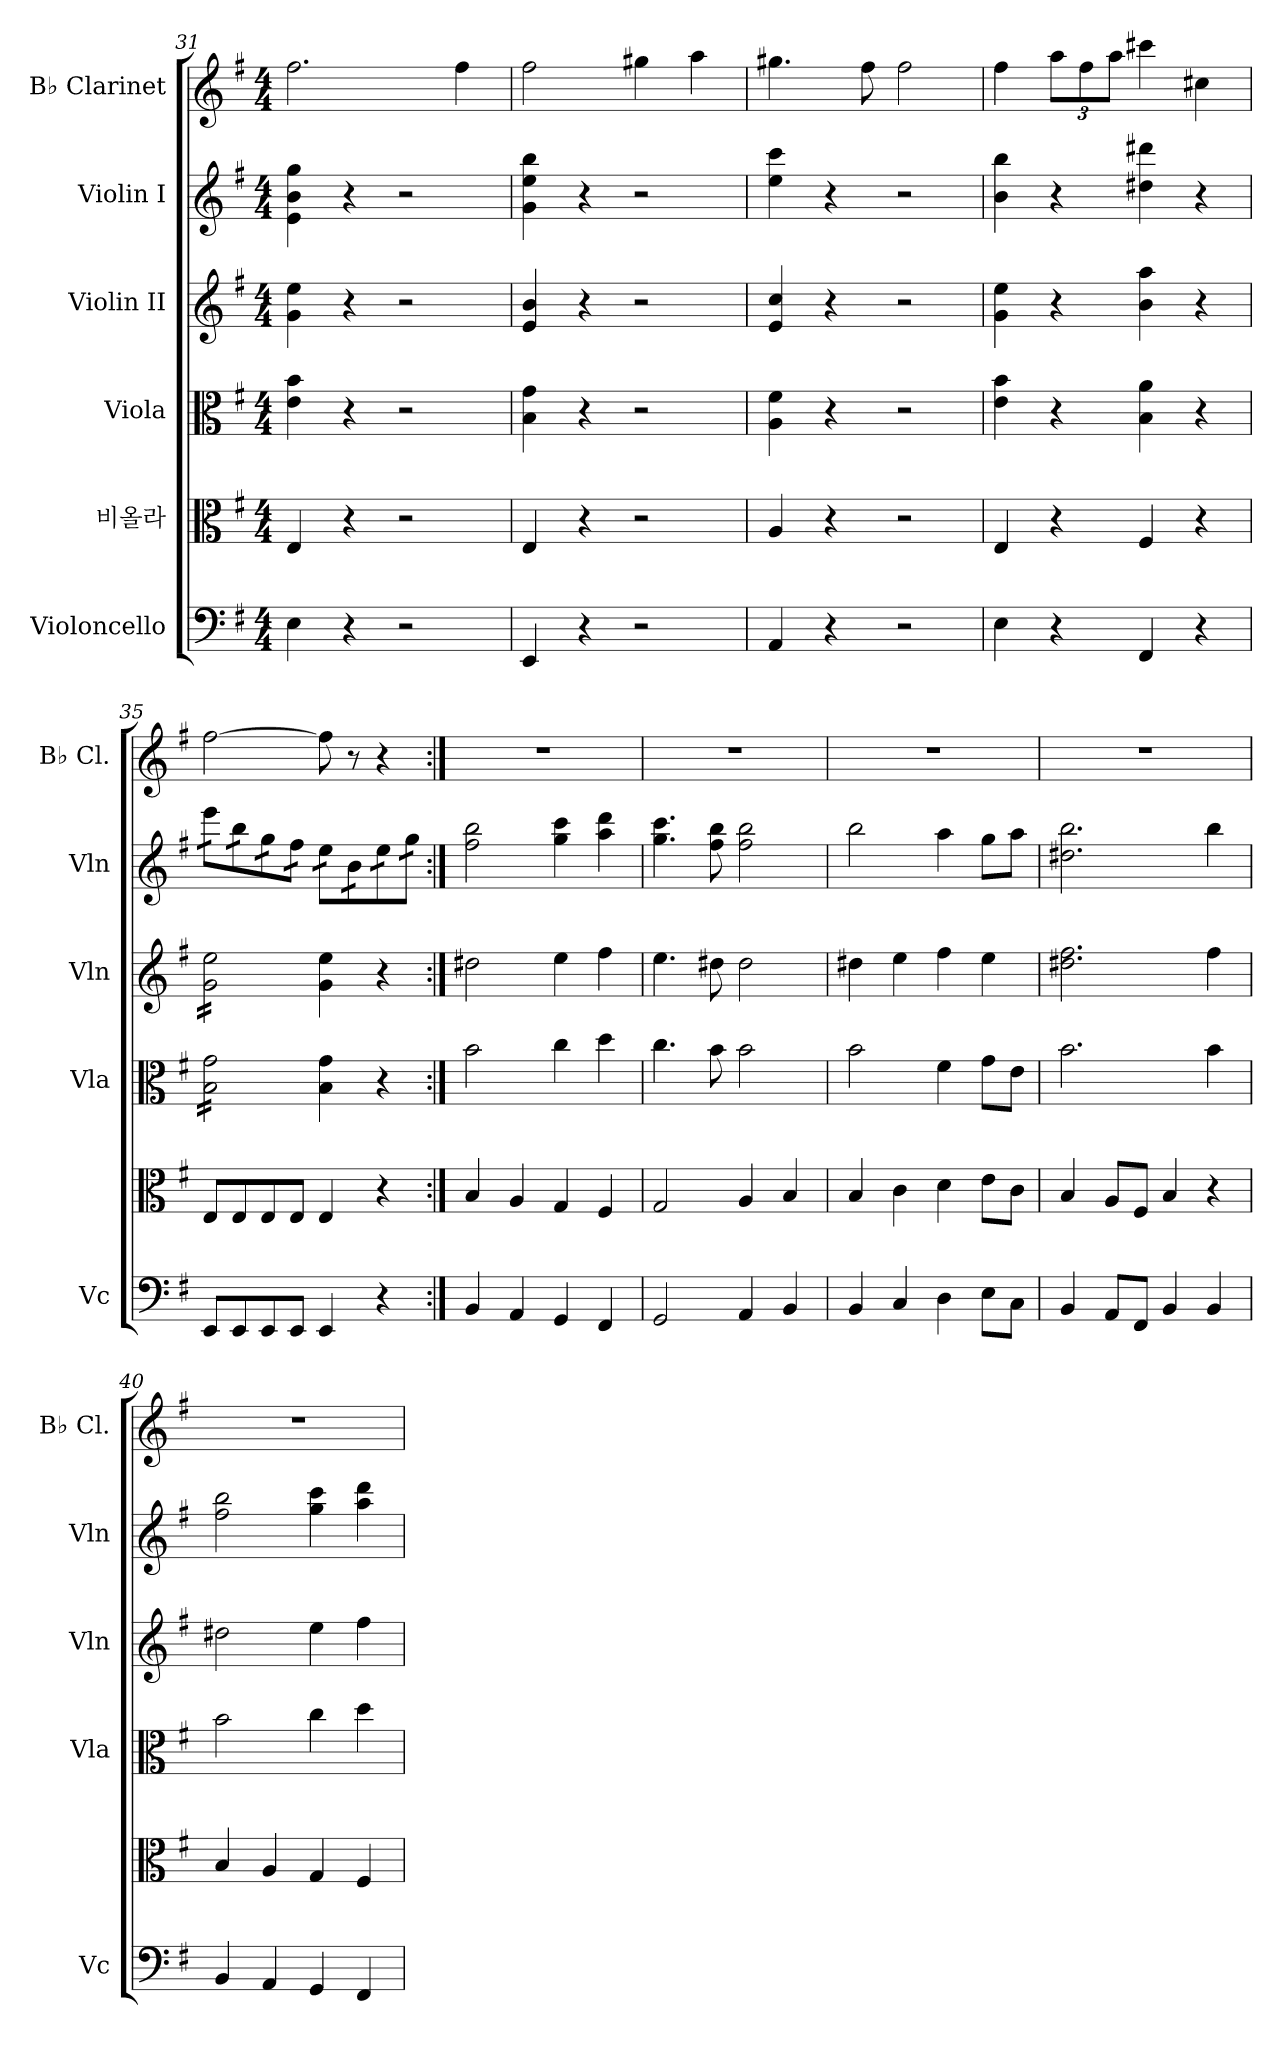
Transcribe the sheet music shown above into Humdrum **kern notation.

**kern	**kern	**kern	**kern	**kern	**kern
*part6	*part5	*part4	*part3	*part2	*part1
*staff6	*staff5	*staff4	*staff3	*staff2	*staff1
*I"Violoncello	*I"비올라	*I"Viola	*I"Violin II	*I"Violin I	*I"B♭ Clarinet
*I'Vc	*	*I'Vla	*I'Vln	*I'Vln	*I'B♭ Cl.
*clefF4	*clefC3	*clefC3	*clefG2	*clefG2	*clefG2
*	*	*	*	*	*ITrd1c2
*k[f#]	*k[f#]	*k[f#]	*k[f#]	*k[f#]	*k[b-]
*M4/4	*M4/4	*M4/4	*M4/4	*M4/4	*M4/4
=31	=31	=31	=31	=31	=31
4E\	4E/	4e\ 4b\	4g\ 4ee\	4e\ 4b\ 4gg\	2.ee\
4r	4r	4r	4r	4r	.
2r	2r	2r	2r	2r	.
.	.	.	.	.	4ee\
=32	=32	=32	=32	=32	=32
4EE/	4E/	4B\ 4g\	4e/ 4b/	4g\ 4ee\ 4bb\	2ee\
4r	4r	4r	4r	4r	.
2r	2r	2r	2r	2r	4ff#X\
.	.	.	.	.	4gg\
!!LO:PB:g=z
=33	=33	=33	=33	=33	=33
4AA/	4A/	4A\ 4f#\	4e/ 4cc/	4ee\ 4ccc\	4.ff#X\
4r	4r	4r	4r	4r	.
.	.	.	.	.	8ee\
2r	2r	2r	2r	2r	2ee\
=34	=34	=34	=34	=34	=34
4E\	4E/	4e\ 4b\	4g\ 4ee\	4b\ 4bb\	4ee\
*	*	*	*	*	*Xbrackettup
4r	4r	4r	4r	4r	12gg\L
.	.	.	.	.	12ee\
.	.	.	.	.	12gg\J
4FF#/	4F#/	4B\ 4a\	4b\ 4aa\	4dd#X\ 4ddd#X\	4bbn\
4r	4r	4r	4r	4r	4bn\
=35	=35	=35	=35	=35	=35
*	*	*tremolo	*	*	*
*	*	*	*tremolo	*	*
*	*	*	*	*tremolo	*
8EE/L	8E/L	16B\ 16g\LL	16g\ 16ee\LL	16eee\LL	[2ee\
.	.	16B\ 16g\	16g\ 16ee\	16eee\	.
8EE/	8E/	16B\ 16g\	16g\ 16ee\	16bb\	.
.	.	16B\ 16g\	16g\ 16ee\	16bb\	.
8EE/	8E/	16B\ 16g\	16g\ 16ee\	16gg\	.
.	.	16B\ 16g\	16g\ 16ee\	16gg\	.
8EE/J	8E/J	16B\ 16g\	16g\ 16ee\	16ff#\	.
.	.	16B\ 16g\JJ	16g\ 16ee\JJ	16ff#\JJ	.
*	*	*	*Xtremolo	*	*
*	*	*Xtremolo	*	*	*
4EE/	4E/	4B\ 4g\	4g\ 4ee\	16ee\LL	8ee\]
.	.	.	.	16ee\	.
.	.	.	.	16b\	8r
.	.	.	.	16b\	.
4r	4r	4r	4r	16ee\	4r
.	.	.	.	16ee\	.
.	.	.	.	16gg\	.
.	.	.	.	16gg\JJ	.
*	*	*	*	*Xtremolo	*
=36:|!	=36:|!	=36:|!	=36:|!	=36:|!	=36:|!
4BB/	4B/	2b\	2dd#X\	2ff#\ 2bb\	1r
4AA/	4A/	.	.	.	.
4GG/	4G/	4cc\	4ee\	4gg\ 4ccc\	.
4FF#/	4F#/	4dd\	4ff#\	4aa\ 4ddd\	.
=37	=37	=37	=37	=37	=37
2GG/	2G/	4.cc\	4.ee\	4.gg\ 4.ccc\	1r
.	.	8b\	8dd#X\	8ff#\ 8bb\	.
4AA/	4A/	2b\	2dd#\	2ff#\ 2bb\	.
4BB/	4B/	.	.	.	.
=38	=38	=38	=38	=38	=38
4BB/	4B/	2b\	4dd#X\	2bb\	1r
4C/	4c\	.	4ee\	.	.
4D\	4d\	4f#\	4ff#\	4aa\	.
8E\L	8e\L	8g\L	4ee\	8gg\L	.
8C\J	8c\J	8e\J	.	8aa\J	.
!!LO:LB:g=z
=39	=39	=39	=39	=39	=39
4BB/	4B/	2.b\	2.dd#X\ 2.ff#\	2.dd#X\ 2.bb\	1r
8AA/L	8A/L	.	.	.	.
8FF#/J	8F#/J	.	.	.	.
4BB/	4B/	.	.	.	.
4BB/	4r	4b\	4ff#\	4bb\	.
=40	=40	=40	=40	=40	=40
4BB/	4B/	2b\	2dd#X\	2ff#\ 2bb\	1r
4AA/	4A/	.	.	.	.
4GG/	4G/	4cc\	4ee\	4gg\ 4ccc\	.
4FF#/	4F#/	4dd\	4ff#\	4aa\ 4ddd\	.
=	=	=	=	=	=
*-	*-	*-	*-	*-	*-
